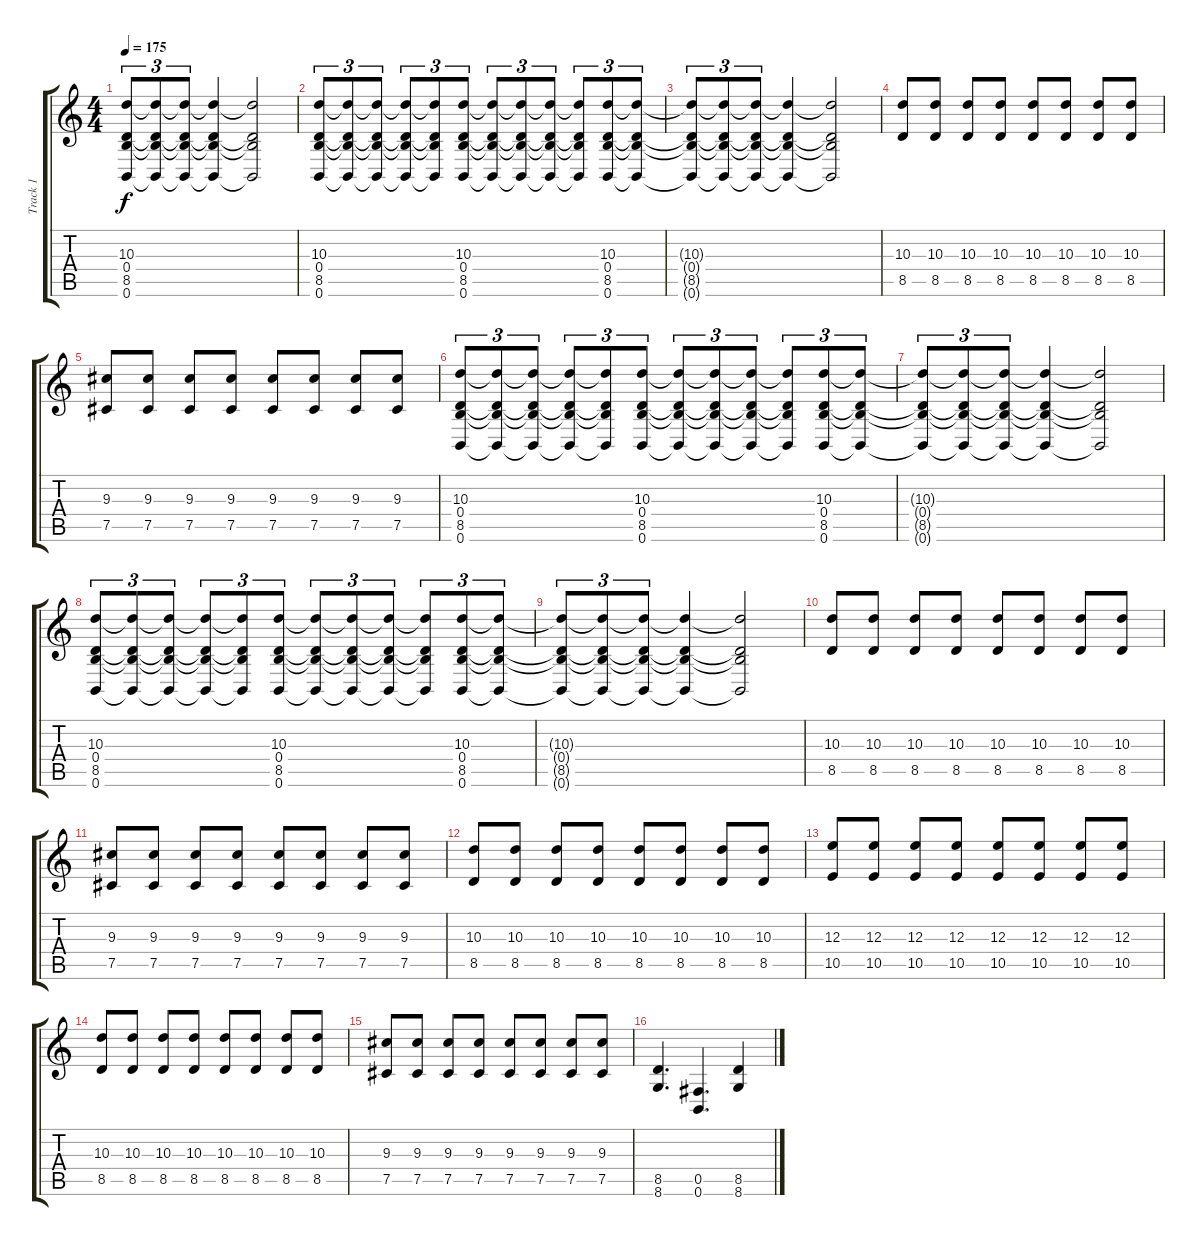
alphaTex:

\track ("Track 1" "Track 1") {instrument distortionguitar}
\staff {score tabs}
\tuning (Db4 Ab3 E3 B2 Gb2 B1) {hide}
\ts (4 4)
\tempo 175
\clef g2
\ks c
(10.3{t} 0.4{t} 8.5{t} 0.6{t}).8{tu (3 2) dy f} (10.3{t} 0.4{t} 8.5{t} 0.6{t}).8{tu (3 2)} (10.3{t} 0.4{t} 8.5{t} 0.6{t}).8{tu (3 2)} (10.3{t} 0.4{t} 8.5{t} 0.6{t}).4 (10.3{t} 0.4{t} 8.5{t} 0.6{t}).2 |
(10.3 0.4 8.5 0.6).8{tu (3 2)} (10.3{t} 0.4{t} 8.5{t} 0.6{t}).8{tu (3 2)} (10.3{t} 0.4{t} 8.5{t} 0.6{t}).8{tu (3 2)} (10.3{t} 0.4{t} 8.5{t} 0.6{t}).8{tu (3 2)} (10.3{t} 0.4{t} 8.5{t} 0.6{t}).8{tu (3 2)} (10.3 0.4 8.5 0.6).8{tu (3 2)} (10.3{t} 0.4{t} 8.5{t} 0.6{t}).8{tu (3 2)} (10.3{t} 0.4{t} 8.5{t} 0.6{t}).8{tu (3 2)} (10.3{t} 0.4{t} 8.5{t} 0.6{t}).8{tu (3 2)} (10.3{t} 0.4{t} 8.5{t} 0.6{t}).8{tu (3 2)} (10.3 0.4 8.5 0.6).8{tu (3 2)} (10.3{t} 0.4{t} 8.5{t} 0.6{t}).8{tu (3 2)} |
(10.3{t} 0.4{t} 8.5{t} 0.6{t}).8{tu (3 2)} (10.3{t} 0.4{t} 8.5{t} 0.6{t}).8{tu (3 2)} (10.3{t} 0.4{t} 8.5{t} 0.6{t}).8{tu (3 2)} (10.3{t} 0.4{t} 8.5{t} 0.6{t}).4 (10.3{t} 0.4{t} 8.5{t} 0.6{t}).2 |
(10.3 8.5).8 (10.3 8.5).8 (10.3 8.5).8 (10.3 8.5).8 (10.3 8.5).8 (10.3 8.5).8 (10.3 8.5).8 (10.3 8.5).8 |
(9.3 7.5).8 (9.3 7.5).8 (9.3 7.5).8 (9.3 7.5).8 (9.3 7.5).8 (9.3 7.5).8 (9.3 7.5).8 (9.3 7.5).8 |
(10.3 0.4 8.5 0.6).8{tu (3 2)} (10.3{t} 0.4{t} 8.5{t} 0.6{t}).8{tu (3 2)} (10.3{t} 0.4{t} 8.5{t} 0.6{t}).8{tu (3 2)} (10.3{t} 0.4{t} 8.5{t} 0.6{t}).8{tu (3 2)} (10.3{t} 0.4{t} 8.5{t} 0.6{t}).8{tu (3 2)} (10.3 0.4 8.5 0.6).8{tu (3 2)} (10.3{t} 0.4{t} 8.5{t} 0.6{t}).8{tu (3 2)} (10.3{t} 0.4{t} 8.5{t} 0.6{t}).8{tu (3 2)} (10.3{t} 0.4{t} 8.5{t} 0.6{t}).8{tu (3 2)} (10.3{t} 0.4{t} 8.5{t} 0.6{t}).8{tu (3 2)} (10.3 0.4 8.5 0.6).8{tu (3 2)} (10.3{t} 0.4{t} 8.5{t} 0.6{t}).8{tu (3 2)} |
(10.3{t} 0.4{t} 8.5{t} 0.6{t}).8{tu (3 2)} (10.3{t} 0.4{t} 8.5{t} 0.6{t}).8{tu (3 2)} (10.3{t} 0.4{t} 8.5{t} 0.6{t}).8{tu (3 2)} (10.3{t} 0.4{t} 8.5{t} 0.6{t}).4 (10.3{t} 0.4{t} 8.5{t} 0.6{t}).2 |
(10.3 0.4 8.5 0.6).8{tu (3 2)} (10.3{t} 0.4{t} 8.5{t} 0.6{t}).8{tu (3 2)} (10.3{t} 0.4{t} 8.5{t} 0.6{t}).8{tu (3 2)} (10.3{t} 0.4{t} 8.5{t} 0.6{t}).8{tu (3 2)} (10.3{t} 0.4{t} 8.5{t} 0.6{t}).8{tu (3 2)} (10.3 0.4 8.5 0.6).8{tu (3 2)} (10.3{t} 0.4{t} 8.5{t} 0.6{t}).8{tu (3 2)} (10.3{t} 0.4{t} 8.5{t} 0.6{t}).8{tu (3 2)} (10.3{t} 0.4{t} 8.5{t} 0.6{t}).8{tu (3 2)} (10.3{t} 0.4{t} 8.5{t} 0.6{t}).8{tu (3 2)} (10.3 0.4 8.5 0.6).8{tu (3 2)} (10.3{t} 0.4{t} 8.5{t} 0.6{t}).8{tu (3 2)} |
(10.3{t} 0.4{t} 8.5{t} 0.6{t}).8{tu (3 2)} (10.3{t} 0.4{t} 8.5{t} 0.6{t}).8{tu (3 2)} (10.3{t} 0.4{t} 8.5{t} 0.6{t}).8{tu (3 2)} (10.3{t} 0.4{t} 8.5{t} 0.6{t}).4 (10.3{t} 0.4{t} 8.5{t} 0.6{t}).2 |
(10.3 8.5).8 (10.3 8.5).8 (10.3 8.5).8 (10.3 8.5).8 (10.3 8.5).8 (10.3 8.5).8 (10.3 8.5).8 (10.3 8.5).8 |
(9.3 7.5).8 (9.3 7.5).8 (9.3 7.5).8 (9.3 7.5).8 (9.3 7.5).8 (9.3 7.5).8 (9.3 7.5).8 (9.3 7.5).8 |
(10.3 8.5).8 (10.3 8.5).8 (10.3 8.5).8 (10.3 8.5).8 (10.3 8.5).8 (10.3 8.5).8 (10.3 8.5).8 (10.3 8.5).8 |
(12.3 10.5).8 (12.3 10.5).8 (12.3 10.5).8 (12.3 10.5).8 (12.3 10.5).8 (12.3 10.5).8 (12.3 10.5).8 (12.3 10.5).8 |
(10.3 8.5).8 (10.3 8.5).8 (10.3 8.5).8 (10.3 8.5).8 (10.3 8.5).8 (10.3 8.5).8 (10.3 8.5).8 (10.3 8.5).8 |
(9.3 7.5).8 (9.3 7.5).8 (9.3 7.5).8 (9.3 7.5).8 (9.3 7.5).8 (9.3 7.5).8 (9.3 7.5).8 (9.3 7.5).8 |
(8.5 8.6).4{d} (0.5 0.6).4{d} (8.5 8.6).4
